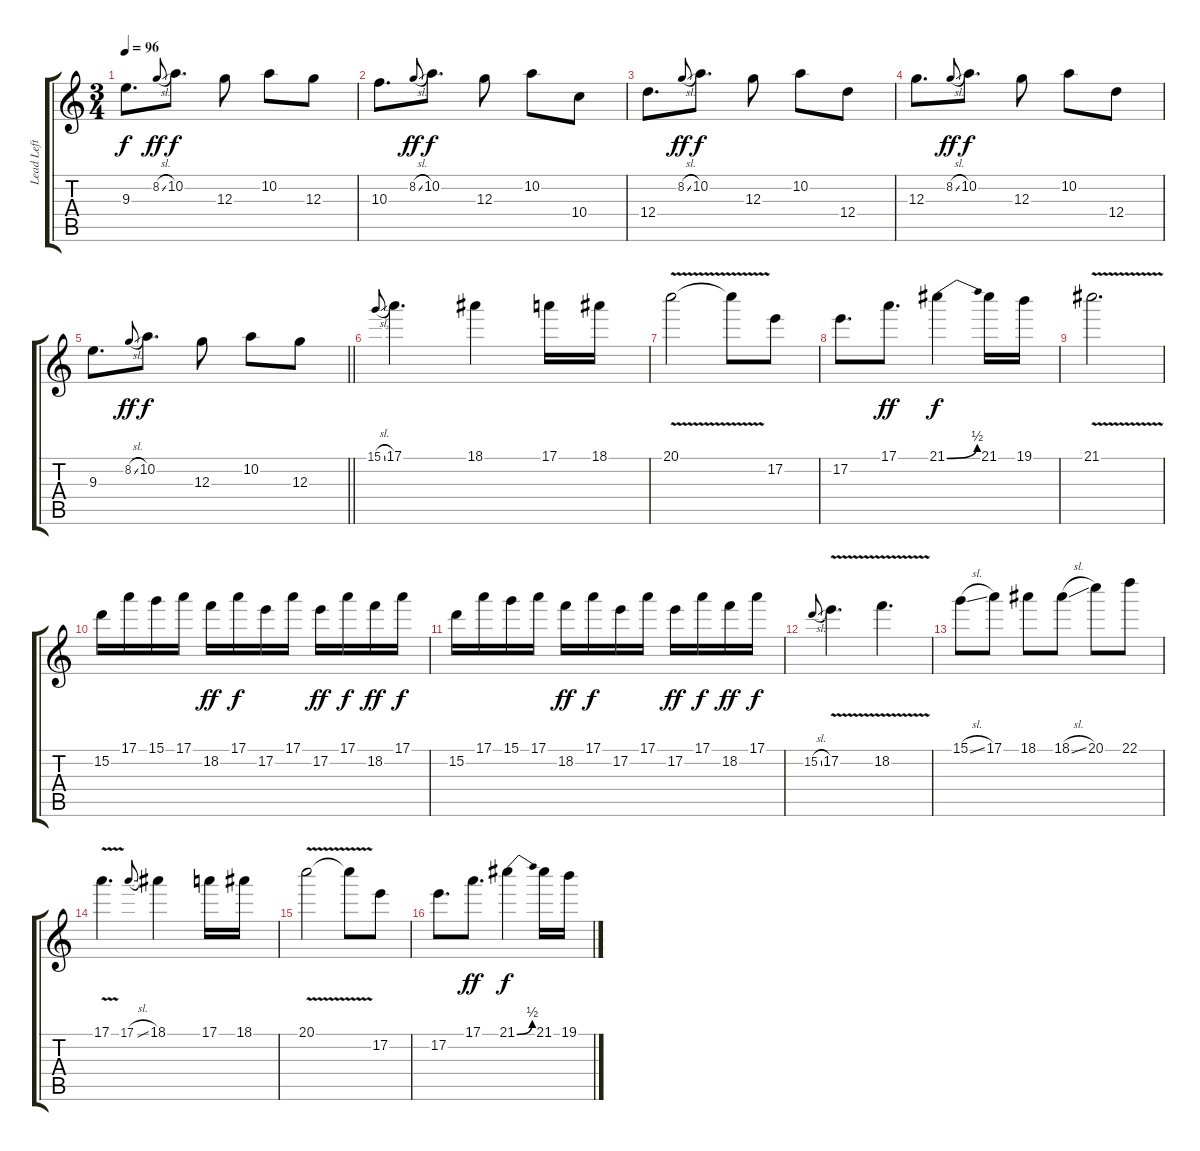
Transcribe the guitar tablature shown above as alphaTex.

\track ("Lead Left" "Lead Left") {instrument distortionguitar}
\staff {score tabs}
\tuning (E4 B3 G3 D3 A2 D2) {hide}
\ts (3 4)
\tempo 96
\clef g2
\ks c
9.3.8{d dy f} 8.2{sl}.8{gr onbeat dy ff} 10.2.8{d dy f} 12.3.8 10.2.8 12.3.8 |
10.3.8{d} 8.2{sl}.8{gr onbeat dy ff} 10.2.8{d dy f} 12.3.8 10.2.8 10.4.8 |
12.4.8{d} 8.2{sl}.8{gr onbeat dy ff} 10.2.8{d dy f} 12.3.8 10.2.8 12.4.8 |
12.3.8{d} 8.2{sl}.8{gr onbeat dy ff} 10.2.8{d dy f} 12.3.8 10.2.8 12.4.8 |
\barLineRight lightlight
9.3.8{d} 8.2{sl}.8{gr onbeat dy ff} 10.2.8{d dy f} 12.3.8 10.2.8 12.3.8 |
15.1{sl}.8{gr onbeat} 17.1.4{d volume 13} 18.1.4 17.1.16 18.1.16 |
20.1{v}.2 20.1{t}.8 17.2.8 |
17.2.8{d} 17.1.8{d dy ff} 21.1{be (bend 0 0 60 2)}.4{dy f} 21.1.16 19.1.16 |
21.1{v}.2{d} |
15.2.16 17.1.16 15.1.16 17.1.16 18.2.16{dy ff} 17.1.16{dy f} 17.2.16 17.1.16 17.2.16{dy ff} 17.1.16{dy f} 18.2.16{dy ff} 17.1.16{dy f} |
15.2.16 17.1.16 15.1.16 17.1.16 18.2.16{dy ff} 17.1.16{dy f} 17.2.16 17.1.16 17.2.16{dy ff} 17.1.16{dy f} 18.2.16{dy ff} 17.1.16{dy f} |
15.2{sl}.8{gr onbeat} 17.2{v}.4{d} 18.2{v}.4{d} |
15.1{sl}.8 17.1.8 18.1.8 18.1{sl}.8 20.1.8 22.1.8 |
17.1{v}.4{d} 17.1{sl}.8{gr onbeat} 18.1.4 17.1.16 18.1.16 |
20.1{v}.2 20.1{t}.8 17.2.8 |
17.2.8{d} 17.1.8{d dy ff} 21.1{be (bend 0 0 60 2)}.4{dy f} 21.1.16 19.1.16
